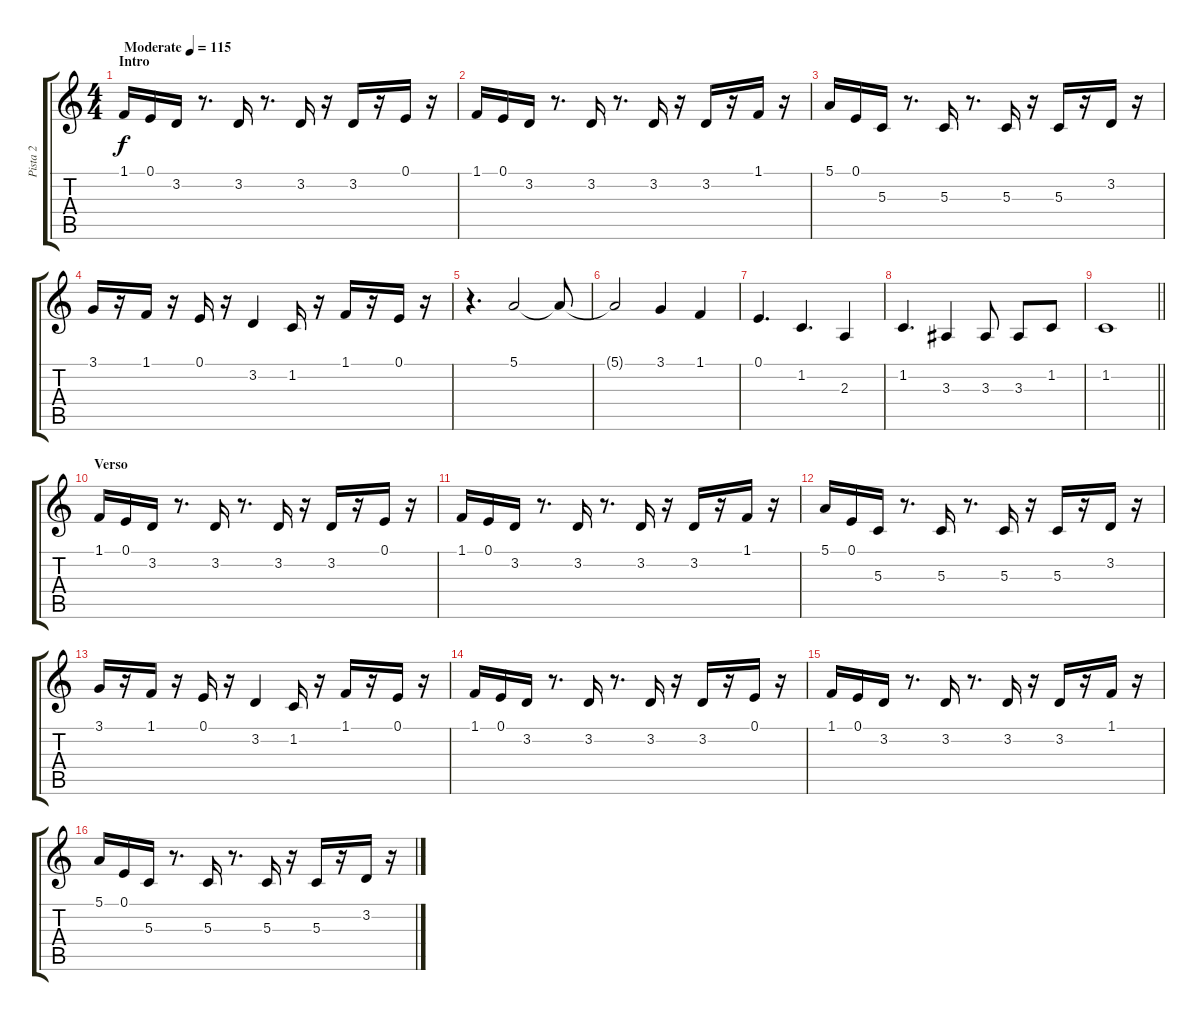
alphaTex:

\track ("Pista 2" "Pista 2") {instrument stringensemble1}
\staff {score tabs}
\tuning (E4 B3 G3 D3 A2 E2) {hide}
\ts (4 4)
\section ("" "Intro")
\tempo (115 "Moderate")
\clef g2
\ks c
1.1.16{dy f instrument stringensemble1} 0.1.16 3.2.16 r.8{d} 3.2.16 r.8{d} 3.2.16 r.16 3.2.16 r.16 0.1.16 r.16 |
1.1.16 0.1.16 3.2.16 r.8{d} 3.2.16 r.8{d} 3.2.16 r.16 3.2.16 r.16 1.1.16 r.16 |
5.1.16 0.1.16 5.3.16 r.8{d} 5.3.16 r.8{d} 5.3.16 r.16 5.3.16 r.16 3.2.16 r.16 |
3.1.16 r.16 1.1.16 r.16 0.1.16 r.16 3.2.4 1.2.16 r.16 1.1.16 r.16 0.1.16 r.16 |
r.4{d} 5.1.2 5.1{t}.8 |
5.1{t}.2 3.1.4 1.1.4 |
0.1.4{d} 1.2.4{d} 2.3.4 |
1.2.4{d} 3.3.4 3.3.8 3.3.8 1.2.8 |
\barLineRight lightlight
1.2.1 |
\section ("" "Verso")
1.1.16 0.1.16 3.2.16 r.8{d} 3.2.16 r.8{d} 3.2.16 r.16 3.2.16 r.16 0.1.16 r.16 |
1.1.16 0.1.16 3.2.16 r.8{d} 3.2.16 r.8{d} 3.2.16 r.16 3.2.16 r.16 1.1.16 r.16 |
5.1.16 0.1.16 5.3.16 r.8{d} 5.3.16 r.8{d} 5.3.16 r.16 5.3.16 r.16 3.2.16 r.16 |
3.1.16 r.16 1.1.16 r.16 0.1.16 r.16 3.2.4 1.2.16 r.16 1.1.16 r.16 0.1.16 r.16 |
1.1.16 0.1.16 3.2.16 r.8{d} 3.2.16 r.8{d} 3.2.16 r.16 3.2.16 r.16 0.1.16 r.16 |
1.1.16 0.1.16 3.2.16 r.8{d} 3.2.16 r.8{d} 3.2.16 r.16 3.2.16 r.16 1.1.16 r.16 |
5.1.16 0.1.16 5.3.16 r.8{d} 5.3.16 r.8{d} 5.3.16 r.16 5.3.16 r.16 3.2.16 r.16
